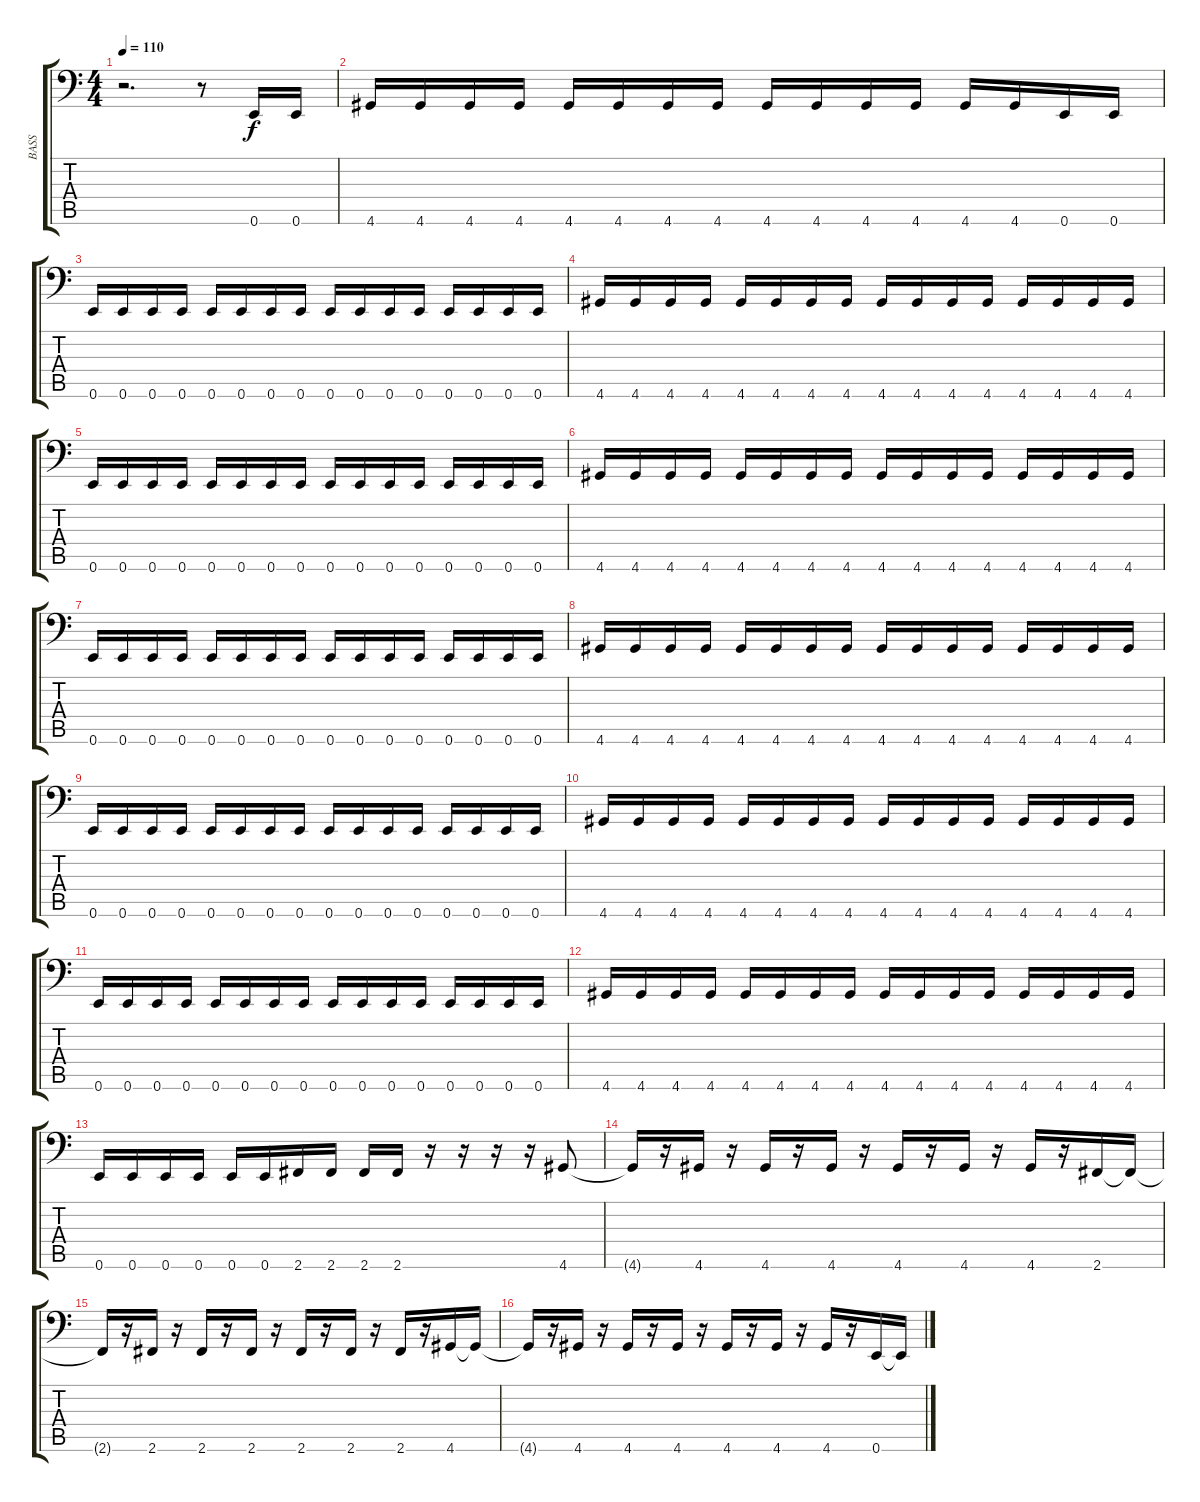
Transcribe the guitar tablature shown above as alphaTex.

\track ("BASS" "BASS") {instrument electricbassfinger}
\staff {score tabs}
\tuning (E3 B2 G2 D2 A1 E1) {hide}
\ts (4 4)
\tempo 110
\clef f4
\ks c
r.2{d dy f instrument electricbassfinger} r.8 0.6.16 0.6.16 |
4.6.16 4.6.16 4.6.16 4.6.16 4.6.16 4.6.16 4.6.16 4.6.16 4.6.16 4.6.16 4.6.16 4.6.16 4.6.16 4.6.16 0.6.16 0.6.16 |
0.6.16 0.6.16 0.6.16 0.6.16 0.6.16 0.6.16 0.6.16 0.6.16 0.6.16 0.6.16 0.6.16 0.6.16 0.6.16 0.6.16 0.6.16 0.6.16 |
4.6.16 4.6.16 4.6.16 4.6.16 4.6.16 4.6.16 4.6.16 4.6.16 4.6.16 4.6.16 4.6.16 4.6.16 4.6.16 4.6.16 4.6.16 4.6.16 |
0.6.16 0.6.16 0.6.16 0.6.16 0.6.16 0.6.16 0.6.16 0.6.16 0.6.16 0.6.16 0.6.16 0.6.16 0.6.16 0.6.16 0.6.16 0.6.16 |
4.6.16 4.6.16 4.6.16 4.6.16 4.6.16 4.6.16 4.6.16 4.6.16 4.6.16 4.6.16 4.6.16 4.6.16 4.6.16 4.6.16 4.6.16 4.6.16 |
0.6.16 0.6.16 0.6.16 0.6.16 0.6.16 0.6.16 0.6.16 0.6.16 0.6.16 0.6.16 0.6.16 0.6.16 0.6.16 0.6.16 0.6.16 0.6.16 |
4.6.16 4.6.16 4.6.16 4.6.16 4.6.16 4.6.16 4.6.16 4.6.16 4.6.16 4.6.16 4.6.16 4.6.16 4.6.16 4.6.16 4.6.16 4.6.16 |
0.6.16 0.6.16 0.6.16 0.6.16 0.6.16 0.6.16 0.6.16 0.6.16 0.6.16 0.6.16 0.6.16 0.6.16 0.6.16 0.6.16 0.6.16 0.6.16 |
4.6.16 4.6.16 4.6.16 4.6.16 4.6.16 4.6.16 4.6.16 4.6.16 4.6.16 4.6.16 4.6.16 4.6.16 4.6.16 4.6.16 4.6.16 4.6.16 |
0.6.16 0.6.16 0.6.16 0.6.16 0.6.16 0.6.16 0.6.16 0.6.16 0.6.16 0.6.16 0.6.16 0.6.16 0.6.16 0.6.16 0.6.16 0.6.16 |
4.6.16 4.6.16 4.6.16 4.6.16 4.6.16 4.6.16 4.6.16 4.6.16 4.6.16 4.6.16 4.6.16 4.6.16 4.6.16 4.6.16 4.6.16 4.6.16 |
0.6.16 0.6.16 0.6.16 0.6.16 0.6.16 0.6.16 2.6.16 2.6.16 2.6.16 2.6.16 r.16 r.16 r.16 r.16 4.6.8 |
4.6{t}.16 r.16 4.6.16 r.16 4.6.16 r.16 4.6.16 r.16 4.6.16 r.16 4.6.16 r.16 4.6.16 r.16 2.6.16 2.6{t}.16 |
2.6{t}.16 r.16 2.6.16 r.16 2.6.16 r.16 2.6.16 r.16 2.6.16 r.16 2.6.16 r.16 2.6.16 r.16 4.6.16 4.6{t}.16 |
4.6{t}.16 r.16 4.6.16 r.16 4.6.16 r.16 4.6.16 r.16 4.6.16 r.16 4.6.16 r.16 4.6.16 r.16 0.6.16 0.6{t}.16
